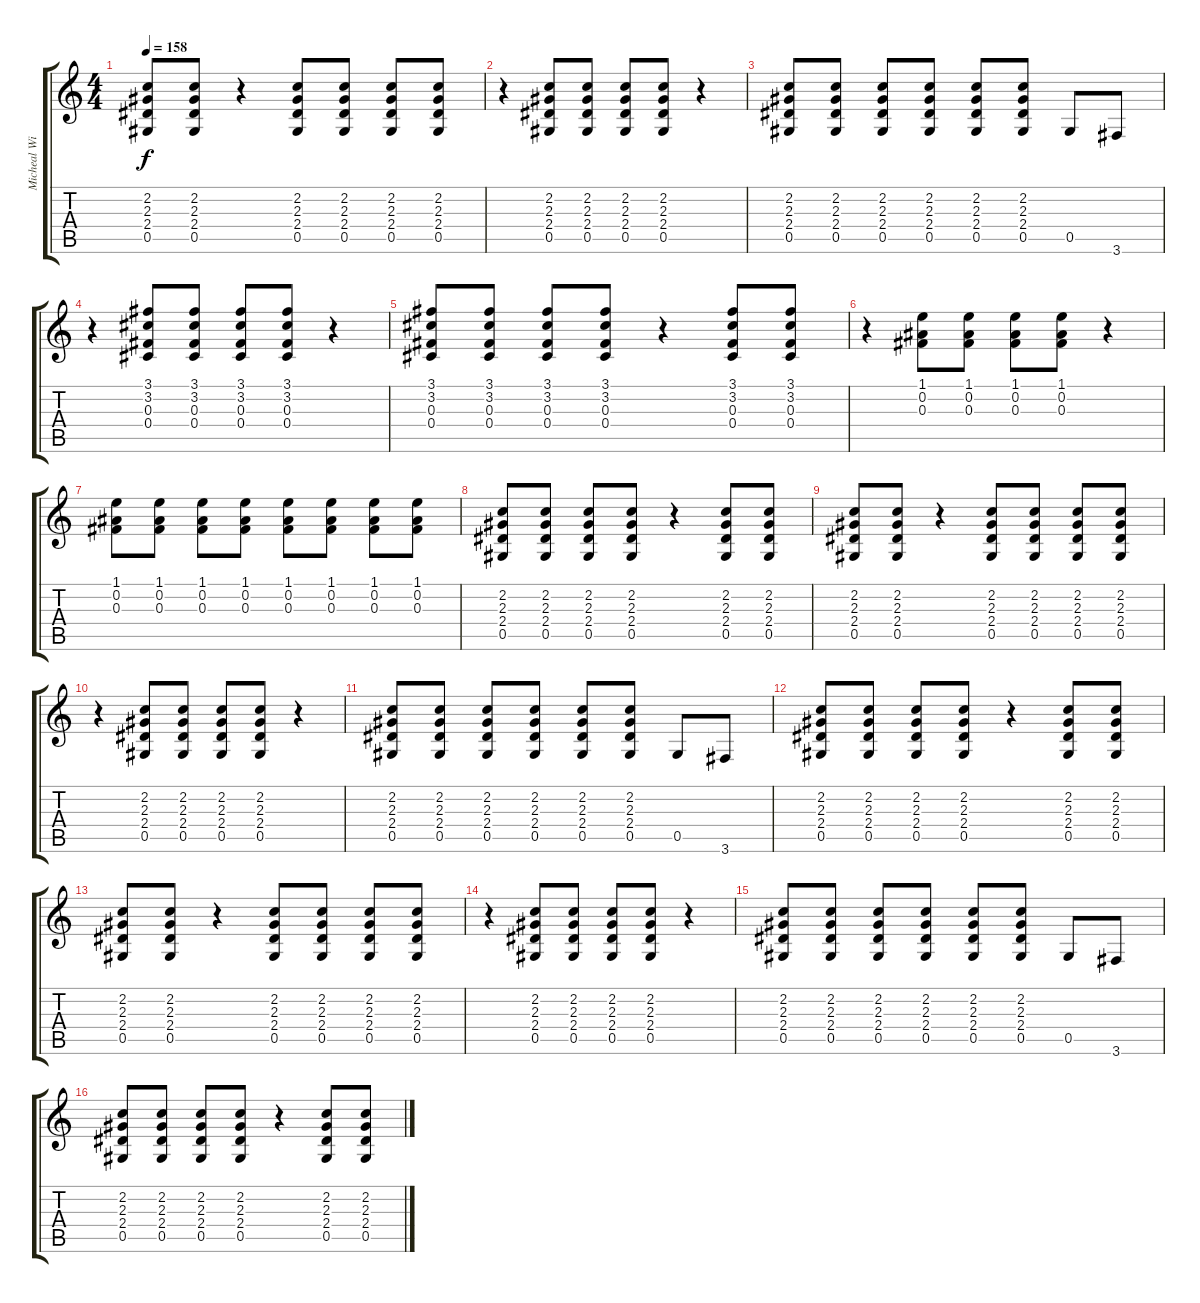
\track ("Micheal Wilton" "Micheal Wi") {instrument distortionguitar}
\staff {score tabs}
\tuning (Eb4 Bb3 Gb3 Db3 Ab2 Eb2) {hide}
\ts (4 4)
\tempo 158
\clef g2
\ks c
(2.2 2.3 2.4 0.5).8{dy f} (2.2 2.3 2.4 0.5).8 r.4 (2.2 2.3 2.4 0.5).8 (2.2 2.3 2.4 0.5).8 (2.2 2.3 2.4 0.5).8 (2.2 2.3 2.4 0.5).8 |
r.4 (2.2 2.3 2.4 0.5).8 (2.2 2.3 2.4 0.5).8 (2.2 2.3 2.4 0.5).8 (2.2 2.3 2.4 0.5).8 r.4 |
(2.2 2.3 2.4 0.5).8 (2.2 2.3 2.4 0.5).8 (2.2 2.3 2.4 0.5).8 (2.2 2.3 2.4 0.5).8 (2.2 2.3 2.4 0.5).8 (2.2 2.3 2.4 0.5).8 0.5.8 3.6.8 |
r.4 (3.1 3.2 0.3 0.4).8 (3.1 3.2 0.3 0.4).8 (3.1 3.2 0.3 0.4).8 (3.1 3.2 0.3 0.4).8 r.4 |
(3.1 3.2 0.3 0.4).8 (3.1 3.2 0.3 0.4).8 (3.1 3.2 0.3 0.4).8 (3.1 3.2 0.3 0.4).8 r.4 (3.1 3.2 0.3 0.4).8 (3.1 3.2 0.3 0.4).8 |
r.4 (1.1 0.2 0.3).8 (1.1 0.2 0.3).8 (1.1 0.2 0.3).8 (1.1 0.2 0.3).8 r.4 |
(1.1 0.2 0.3).8 (1.1 0.2 0.3).8 (1.1 0.2 0.3).8 (1.1 0.2 0.3).8 (1.1 0.2 0.3).8 (1.1 0.2 0.3).8 (1.1 0.2 0.3).8 (1.1 0.2 0.3).8 |
(2.2 2.3 2.4 0.5).8 (2.2 2.3 2.4 0.5).8 (2.2 2.3 2.4 0.5).8 (2.2 2.3 2.4 0.5).8 r.4 (2.2 2.3 2.4 0.5).8 (2.2 2.3 2.4 0.5).8 |
(2.2 2.3 2.4 0.5).8 (2.2 2.3 2.4 0.5).8 r.4 (2.2 2.3 2.4 0.5).8 (2.2 2.3 2.4 0.5).8 (2.2 2.3 2.4 0.5).8 (2.2 2.3 2.4 0.5).8 |
r.4 (2.2 2.3 2.4 0.5).8 (2.2 2.3 2.4 0.5).8 (2.2 2.3 2.4 0.5).8 (2.2 2.3 2.4 0.5).8 r.4 |
(2.2 2.3 2.4 0.5).8 (2.2 2.3 2.4 0.5).8 (2.2 2.3 2.4 0.5).8 (2.2 2.3 2.4 0.5).8 (2.2 2.3 2.4 0.5).8 (2.2 2.3 2.4 0.5).8 0.5.8 3.6.8 |
(2.2 2.3 2.4 0.5).8 (2.2 2.3 2.4 0.5).8 (2.2 2.3 2.4 0.5).8 (2.2 2.3 2.4 0.5).8 r.4 (2.2 2.3 2.4 0.5).8 (2.2 2.3 2.4 0.5).8 |
(2.2 2.3 2.4 0.5).8 (2.2 2.3 2.4 0.5).8 r.4 (2.2 2.3 2.4 0.5).8 (2.2 2.3 2.4 0.5).8 (2.2 2.3 2.4 0.5).8 (2.2 2.3 2.4 0.5).8 |
r.4 (2.2 2.3 2.4 0.5).8 (2.2 2.3 2.4 0.5).8 (2.2 2.3 2.4 0.5).8 (2.2 2.3 2.4 0.5).8 r.4 |
(2.2 2.3 2.4 0.5).8 (2.2 2.3 2.4 0.5).8 (2.2 2.3 2.4 0.5).8 (2.2 2.3 2.4 0.5).8 (2.2 2.3 2.4 0.5).8 (2.2 2.3 2.4 0.5).8 0.5.8 3.6.8 |
(2.2 2.3 2.4 0.5).8 (2.2 2.3 2.4 0.5).8 (2.2 2.3 2.4 0.5).8 (2.2 2.3 2.4 0.5).8 r.4 (2.2 2.3 2.4 0.5).8 (2.2 2.3 2.4 0.5).8
